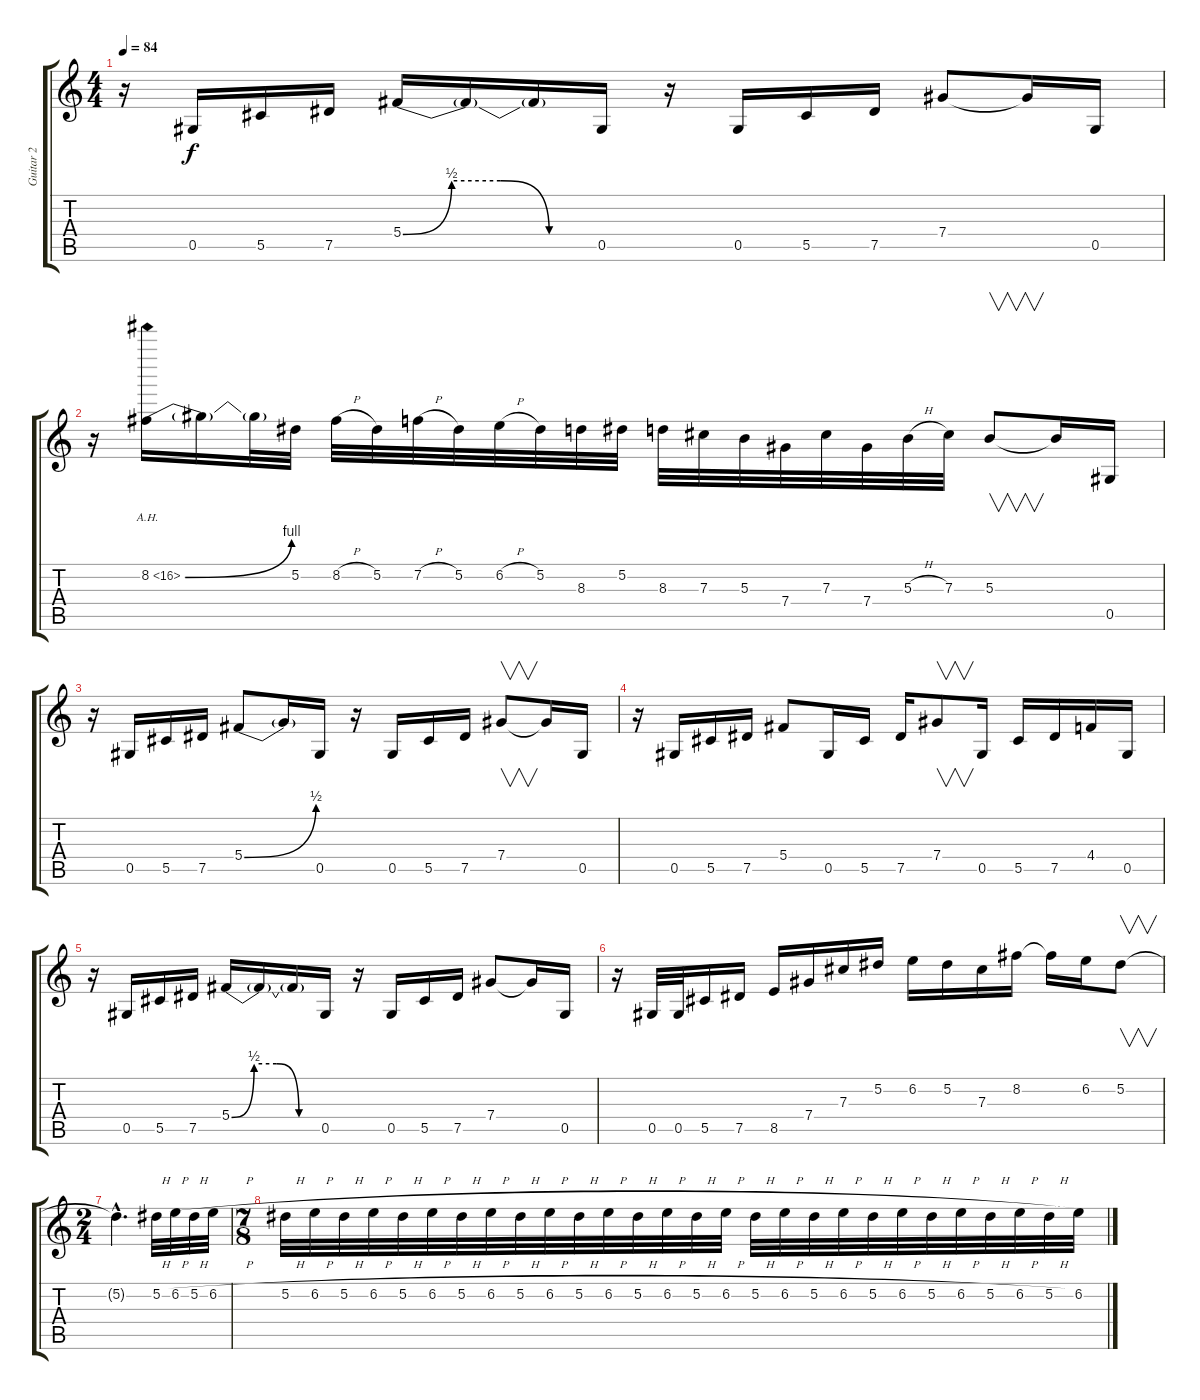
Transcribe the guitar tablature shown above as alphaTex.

\track ("Guitar 2" "Guitar 2") {instrument overdrivenguitar}
\staff {score tabs}
\tuning (Eb4 Bb3 Gb3 Db3 Ab2 Eb2) {hide}
\ts (4 4)
\tempo 84
\clef g2
\ks c
r.16{dy f} 0.5.16 5.5.16 7.5.16 5.4{be (custom 0 0 15 2 30 2 45 0 60 0)}.16 5.4{t}.16 5.4{t}.16 0.5.16 r.16 0.5.16 5.5.16 7.5.16 7.4.8 7.4{t}.16 0.5.16 |
r.16 8.2{be (bend 0 0 60 4) ah 8}.16 8.2{t}.16 8.2{t}.32 5.2.32 8.2{h}.32 5.2.32 7.2{h}.32 5.2.32 6.2{h}.32 5.2.32 8.3.32 5.2.32 8.3.32 7.3.32 5.3.32 7.4.32 7.3.32 7.4.32 5.3{h}.32 7.3.32 5.3.8{v} 5.3{t}.16 0.5.16 |
r.16 0.5.16 5.5.16 7.5.16 5.4{be (bend 0 0 60 2)}.8 5.4{t}.16 0.5.16 r.16 0.5.16 5.5.16 7.5.16 7.4.8{v} 7.4{t}.16 0.5.16 |
r.16 0.5.16 5.5.16 7.5.16 5.4.8 0.5.16 5.5.16 7.5.16 7.4.8{v} 0.5.16 5.5.16 7.5.16 4.4.16 0.5.16 |
r.16 0.5.16 5.5.16 7.5.16 5.4{be (custom 0 0 15 2 30 2 45 0 60 0)}.16 5.4{t}.16 5.4{t}.16 0.5.16 r.16 0.5.16 5.5.16 7.5.16 7.4.8 7.4{t}.16 0.5.16 |
r.16 0.5.32 0.5.32 5.5.16 7.5.16 8.5.16 7.4.16 7.3.16 5.2.16 6.2.16 5.2.16 7.3.16 8.2.16 8.2{t}.16 6.2.16 5.2.8{v} |
\ts (2 4)
5.2{hac t}.4{d} 5.2{h}.32 6.2{h}.32 5.2{h}.32 6.2{h}.32 |
\ts (7 8)
5.2{h}.32 6.2{h}.32 5.2{h}.32 6.2{h}.32 5.2{h}.32 6.2{h}.32 5.2{h}.32 6.2{h}.32 5.2{h}.32 6.2{h}.32 5.2{h}.32 6.2{h}.32 5.2{h}.32 6.2{h}.32 5.2{h}.32 6.2{h}.32 5.2{h}.32 6.2{h}.32 5.2{h}.32 6.2{h}.32 5.2{h}.32 6.2{h}.32 5.2{h}.32 6.2{h}.32 5.2{h}.32 6.2{h}.32 5.2{h}.32 6.2.32
